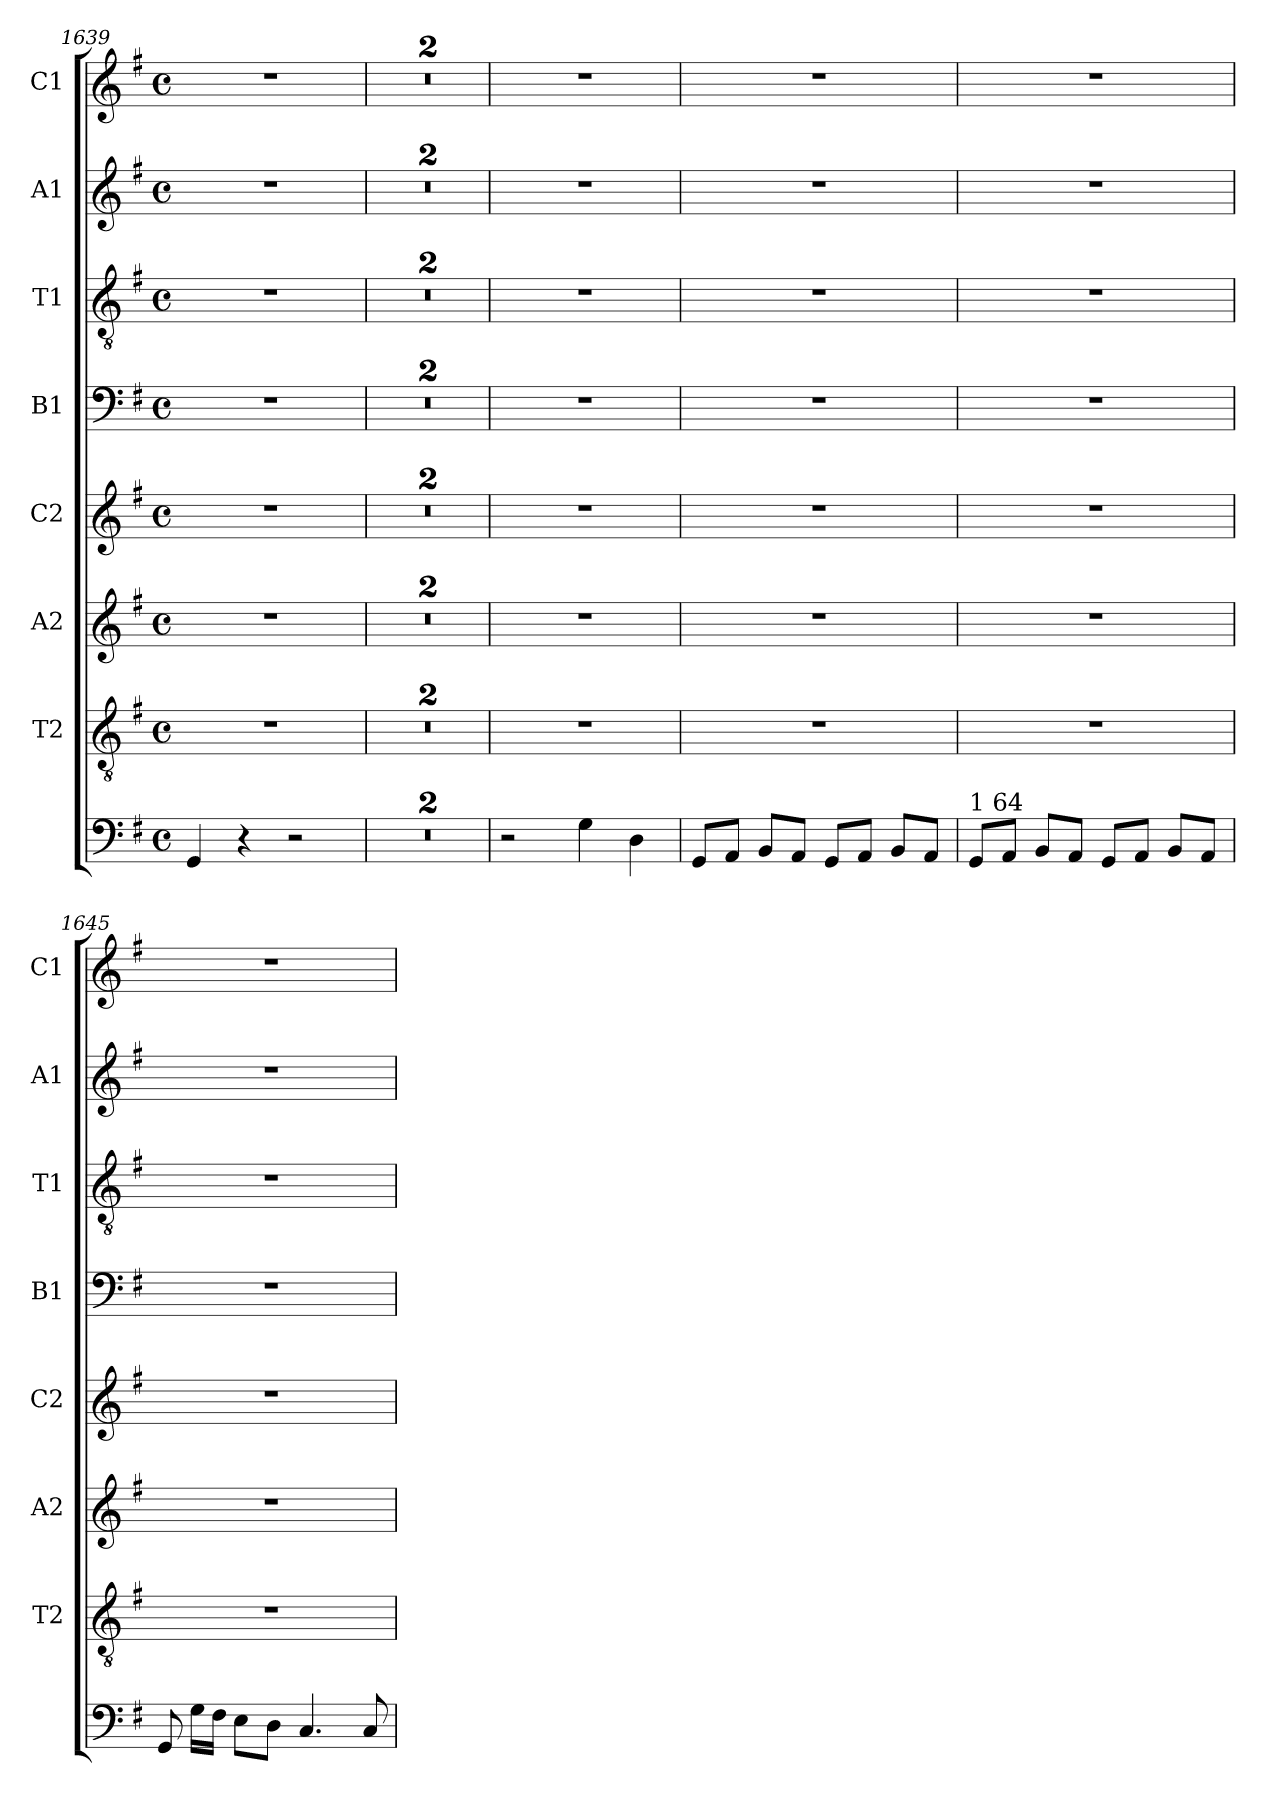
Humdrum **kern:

**kern	**kern	**kern	**kern	**kern	**kern	**kern	**kern
*part8	*part7	*part6	*part5	*part4	*part3	*part2	*part1
*staff8	*staff7	*staff6	*staff5	*staff4	*staff3	*staff2	*staff1
*	*I"T2	*I"A2	*I"C2	*I"B1	*I"T1	*I"A1	*I"C1
*	*I'T2	*I'A2	*I'C2	*I'B1	*I'T1	*I'A1	*I'C1
*clefF4	*clefGv2	*clefG2	*clefG2	*clefF4	*clefGv2	*clefG2	*clefG2
*k[f#]	*k[f#]	*k[f#]	*k[f#]	*k[f#]	*k[f#]	*k[f#]	*k[f#]
*G:	*G:	*G:	*G:	*G:	*G:	*G:	*G:
*M4/4	*M4/4	*M4/4	*M4/4	*M4/4	*M4/4	*M4/4	*M4/4
*met(c)	*met(c)	*met(c)	*met(c)	*met(c)	*met(c)	*met(c)	*met(c)
=1639	=1639	=1639	=1639	=1639	=1639	=1639	=1639
4GG/	1r	1r	1r	1r	1r	1r	1r
4r	.	.	.	.	.	.	.
2r	.	.	.	.	.	.	.
=1640	=1640	=1640	=1640	=1640	=1640	=1640	=1640
1r	1r	1r	1r	1r	1r	1r	1r
=1641	=1641	=1641	=1641	=1641	=1641	=1641	=1641
1r	1r	1r	1r	1r	1r	1r	1r
=1642	=1642	=1642	=1642	=1642	=1642	=1642	=1642
2r	1r	1r	1r	1r	1r	1r	1r
4G\	.	.	.	.	.	.	.
4D\	.	.	.	.	.	.	.
=1643	=1643	=1643	=1643	=1643	=1643	=1643	=1643
8GG/L	1r	1r	1r	1r	1r	1r	1r
8AA/J	.	.	.	.	.	.	.
8BB/L	.	.	.	.	.	.	.
8AA/J	.	.	.	.	.	.	.
8GG/L	.	.	.	.	.	.	.
8AA/J	.	.	.	.	.	.	.
8BB/L	.	.	.	.	.	.	.
8AA/J	.	.	.	.	.	.	.
!!LO:LB:g=z
=1644	=1644	=1644	=1644	=1644	=1644	=1644	=1644
!LO:TX:a:t=1 64	!	!	!	!	!	!	!
8GG/L	1r	1r	1r	1r	1r	1r	1r
8AA/J	.	.	.	.	.	.	.
8BB/L	.	.	.	.	.	.	.
8AA/J	.	.	.	.	.	.	.
8GG/L	.	.	.	.	.	.	.
8AA/J	.	.	.	.	.	.	.
8BB/L	.	.	.	.	.	.	.
8AA/J	.	.	.	.	.	.	.
=1645	=1645	=1645	=1645	=1645	=1645	=1645	=1645
8GG/	1r	1r	1r	1r	1r	1r	1r
16G\LL	.	.	.	.	.	.	.
16F#\JJ	.	.	.	.	.	.	.
8E\L	.	.	.	.	.	.	.
8D\J	.	.	.	.	.	.	.
4.C/	.	.	.	.	.	.	.
8C/	.	.	.	.	.	.	.
=	=	=	=	=	=	=	=
*-	*-	*-	*-	*-	*-	*-	*-
